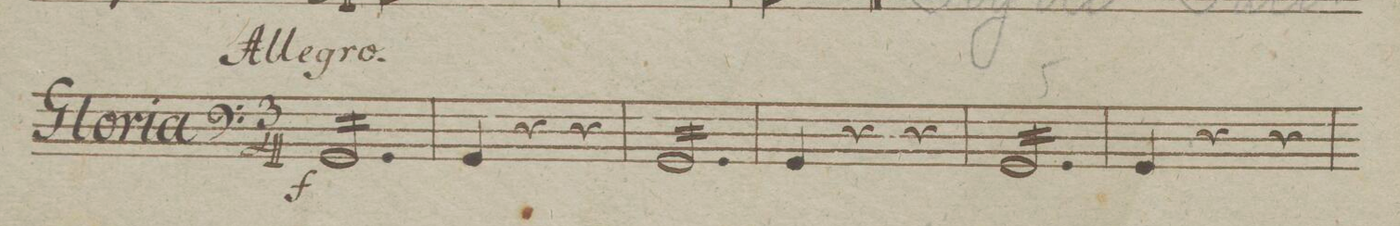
**kern	**dynam
*I"Timpani in Es. et B.	*
*clefF4	*
*k[b-e-]	*
*M3/4	*
*tremolo	*below
16GG/LL	f
16GG/	.
16GG/	.
16GG/	.
16GG/	.
16GG/	.
16GG/	.
16GG/	.
16GG/	.
16GG/	.
16GG/	.
16GG/JJ	.
=2	=2
4GG/	.
4r	.
4r	.
=3	=3
16GG/LL	.
16GG/	.
16GG/	.
16GG/	.
16GG/	.
16GG/	.
16GG/	.
16GG/	.
16GG/	.
16GG/	.
16GG/	.
16GG/JJ	.
=4	=4
4GG/	.
4r	.
4r	.
=5	=5
16GG/LL	.
16GG/	.
16GG/	.
16GG/	.
16GG/	.
16GG/	.
16GG/	.
16GG/	.
16GG/	.
16GG/	.
16GG/	.
16GG/JJ	.
=6	=6
4GG/	.
4r	.
4r	.
=7	=7
*-	*-
